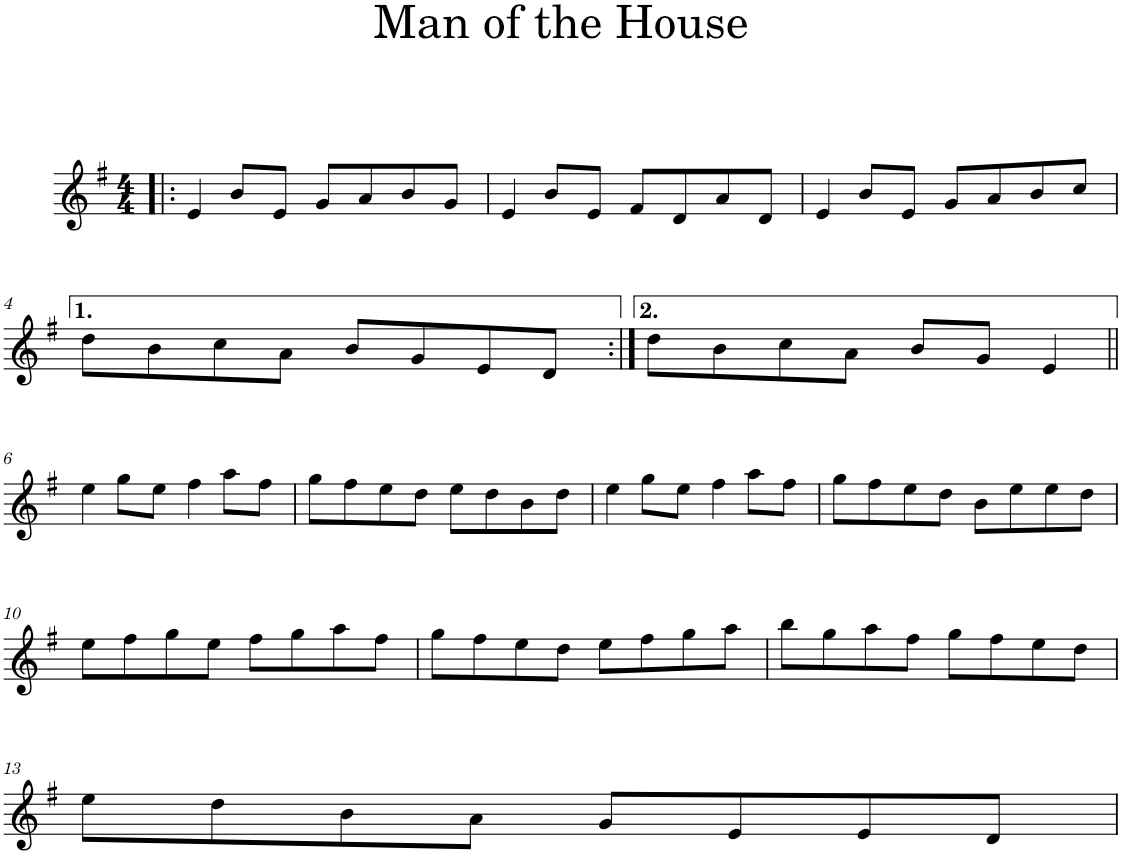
**kern
*part1
*staff1
*I"Voice
*I'V
*clefG2
*k[f#]
*M4/4
=1!|:
4e/
8b/L
8e/J
8g/L
8a/
8b/
8g/J
=2
4e/
8b/L
8e/J
8f#/L
8d/
8a/
8d/J
=3
4e/
8b/L
8e/J
8g/L
8a/
8b/
8cc/J
!!LO:LB:g=z
=4
8dd\L
8b\
8cc\
8a\J
8b/L
8g/
8e/
8d/J
=5:|!
8dd\L
8b\
8cc\
8a\J
8b/L
8g/J
4e/
!!LO:LB:g=z
=6||
4ee\
8gg\L
8ee\J
4ff#\
8aa\L
8ff#\J
=7
8gg\L
8ff#\
8ee\
8dd\J
8ee\L
8dd\
8b\
8dd\J
=8
4ee\
8gg\L
8ee\J
4ff#\
8aa\L
8ff#\J
=9
8gg\L
8ff#\
8ee\
8dd\J
8b\L
8ee\
8ee\
8dd\J
!!LO:LB:g=z
=10
8ee\L
8ff#\
8gg\
8ee\J
8ff#\L
8gg\
8aa\
8ff#\J
=11
8gg\L
8ff#\
8ee\
8dd\J
8ee\L
8ff#\
8gg\
8aa\J
=12
8bb\L
8gg\
8aa\
8ff#\J
8gg\L
8ff#\
8ee\
8dd\J
!!LO:LB:g=z
=13
8ee\L
8dd\
8b\
8a\J
8g/L
8e/
8e/
8d/J
=
*-
